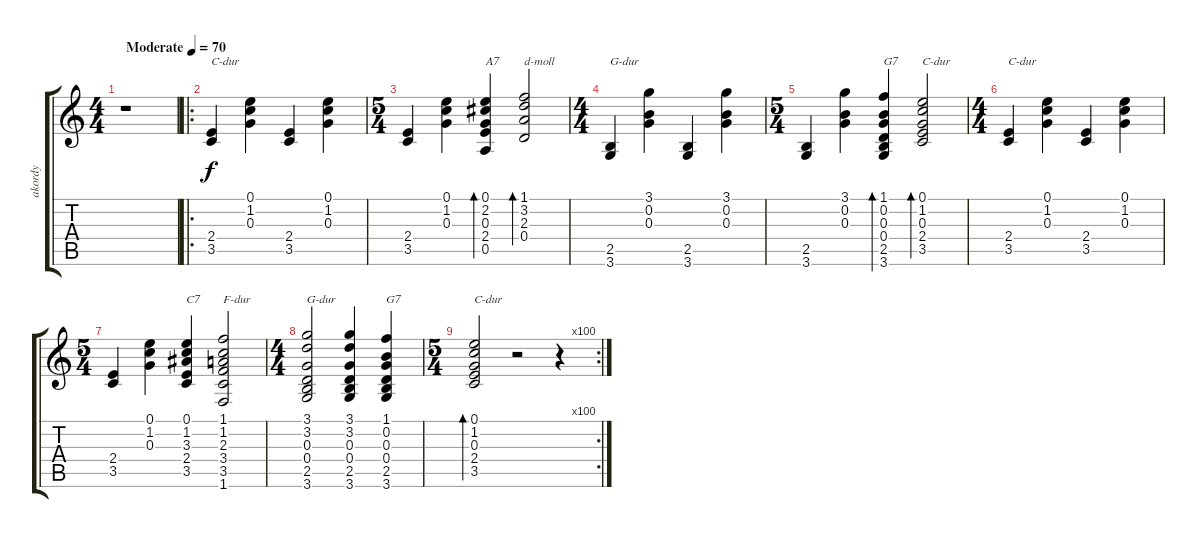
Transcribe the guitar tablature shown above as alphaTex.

\track ("akordy" "akordy") {instrument acousticguitarnylon}
\staff {score tabs}
\tuning (E4 B3 G3 D3 A2 E2) {hide}
\ts (4 4)
\tempo (70 "Moderate")
\clef g2
\ks c
r.1{dy f instrument acousticguitarnylon} |
\ro
(2.4 3.5).4{txt "C-dur"} (0.1 1.2 0.3).4 (2.4 3.5).4 (0.1 1.2 0.3).4 |
\ts (5 4)
(2.4 3.5).4 (0.1 1.2 0.3).4 (0.1 2.2 0.3 2.4 0.5).4{bd 120 txt "A7"} (1.1 3.2 2.3 0.4).2{bd 120 txt "d-moll"} |
\ts (4 4)
(2.5 3.6).4{txt "G-dur"} (3.1 0.2 0.3).4 (2.5 3.6).4 (3.1 0.2 0.3).4 |
\ts (5 4)
(2.5 3.6).4 (3.1 0.2 0.3).4 (1.1 0.2 0.3 0.4 2.5 3.6).4{bd 120 txt "G7"} (0.1 1.2 0.3 2.4 3.5).2{bd 120 txt "C-dur"} |
\ts (4 4)
(2.4 3.5).4{txt "C-dur"} (0.1 1.2 0.3).4 (2.4 3.5).4 (0.1 1.2 0.3).4 |
\ts (5 4)
(2.4 3.5).4 (0.1 1.2 0.3).4 (0.1 1.2 3.3 2.4 3.5).4{txt "C7"} (1.1 1.2 2.3 3.4 3.5 1.6).2{txt "F-dur"} |
\ts (4 4)
(3.1 3.2 0.3 0.4 2.5 3.6).2{txt "G-dur"} (3.1 3.2 0.3 0.4 2.5 3.6).4 (1.1 0.2 0.3 0.4 2.5 3.6).4{txt "G7"} |
\rc 100
\ts (5 4)
(0.1 1.2 0.3 2.4 3.5).2{bd 480 txt "C-dur"} r.2 r.4
